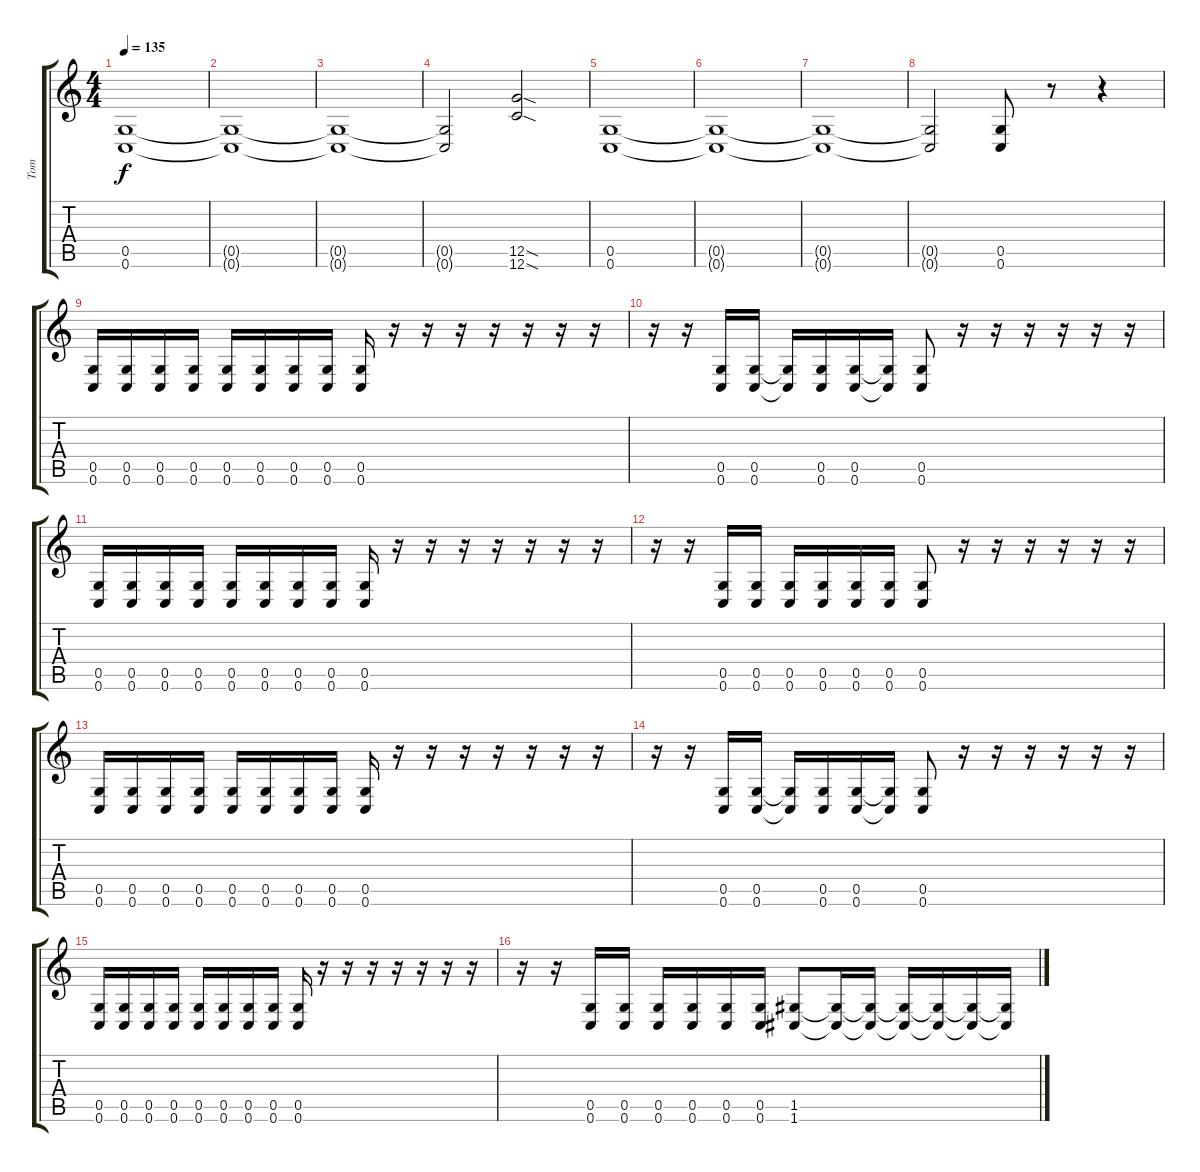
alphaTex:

\track ("Tom" "Tom") {instrument distortionguitar}
\staff {score tabs}
\tuning (D4 A3 F3 C3 G2 C2) {hide}
\ts (4 4)
\tempo 135
\clef g2
\ks c
(0.5 0.6).1{dy f} |
(0.5{t} 0.6{t}).1 |
(0.5{t} 0.6{t}).1 |
(0.5{t} 0.6{t}).2 (12.5{sod} 12.6{sod}).2 |
(0.5 0.6).1 |
(0.5{t} 0.6{t}).1 |
(0.5{t} 0.6{t}).1 |
(0.5{t} 0.6{t}).2 (0.5 0.6).8 r.8 r.4 |
(0.5 0.6).16 (0.5 0.6).16 (0.5 0.6).16 (0.5 0.6).16 (0.5 0.6).16 (0.5 0.6).16 (0.5 0.6).16 (0.5 0.6).16 (0.5 0.6).16 r.16 r.16 r.16 r.16 r.16 r.16 r.16 |
r.16 r.16 (0.5 0.6).16 (0.5 0.6).16 (0.5{t} 0.6{t}).16 (0.5 0.6).16 (0.5 0.6).16 (0.5{t} 0.6{t}).16 (0.5 0.6).8 r.16 r.16 r.16 r.16 r.16 r.16 |
(0.5 0.6).16 (0.5 0.6).16 (0.5 0.6).16 (0.5 0.6).16 (0.5 0.6).16 (0.5 0.6).16 (0.5 0.6).16 (0.5 0.6).16 (0.5 0.6).16 r.16 r.16 r.16 r.16 r.16 r.16 r.16 |
r.16 r.16 (0.5 0.6).16 (0.5 0.6).16 (0.5 0.6).16 (0.5 0.6).16 (0.5 0.6).16 (0.5 0.6).16 (0.5 0.6).8 r.16 r.16 r.16 r.16 r.16 r.16 |
(0.5 0.6).16 (0.5 0.6).16 (0.5 0.6).16 (0.5 0.6).16 (0.5 0.6).16 (0.5 0.6).16 (0.5 0.6).16 (0.5 0.6).16 (0.5 0.6).16 r.16 r.16 r.16 r.16 r.16 r.16 r.16 |
r.16 r.16 (0.5 0.6).16 (0.5 0.6).16 (0.5{t} 0.6{t}).16 (0.5 0.6).16 (0.5 0.6).16 (0.5{t} 0.6{t}).16 (0.5 0.6).8 r.16 r.16 r.16 r.16 r.16 r.16 |
(0.5 0.6).16 (0.5 0.6).16 (0.5 0.6).16 (0.5 0.6).16 (0.5 0.6).16 (0.5 0.6).16 (0.5 0.6).16 (0.5 0.6).16 (0.5 0.6).16 r.16 r.16 r.16 r.16 r.16 r.16 r.16 |
r.16 r.16 (0.5 0.6).16 (0.5 0.6).16 (0.5 0.6).16 (0.5 0.6).16 (0.5 0.6).16 (0.5 0.6).16 (1.5 1.6).8 (1.5{t} 1.6{t}).16 (1.5{t} 1.6{t}).16 (1.5{t} 1.6{t}).16 (1.5{t} 1.6{t}).16 (1.5{t} 1.6{t}).16 (1.5{t} 1.6{t}).16
